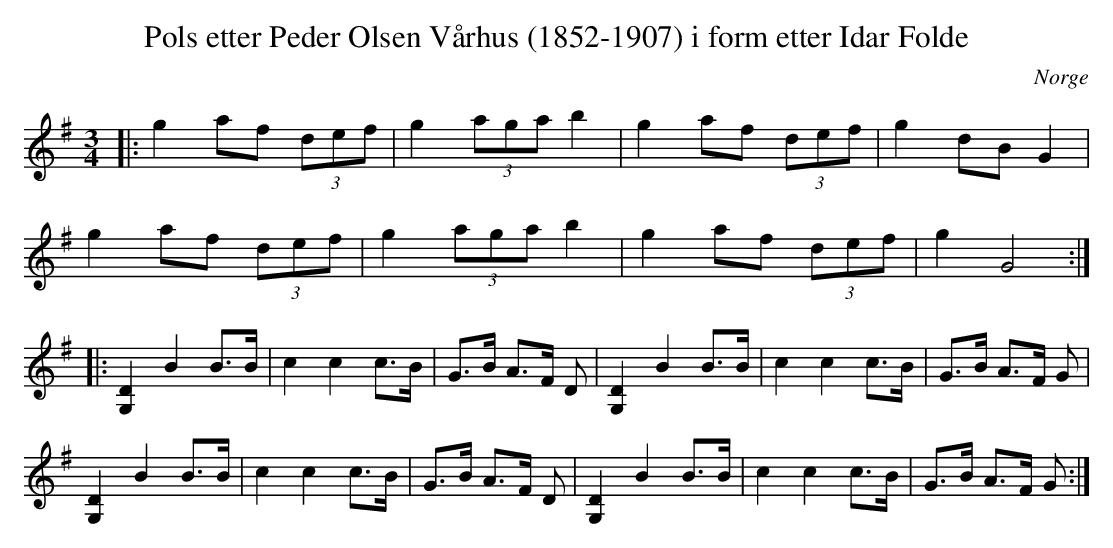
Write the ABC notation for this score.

X:1
T:Pols etter Peder Olsen Vårhus (1852-1907) i form etter Idar Folde
O:Norge
M:3/4
L:1/8
K:G
|: g2 af (3def | g2 (3aga b2 | g2 af (3def | g2 dB G2 |
   g2 af (3def | g2 (3aga b2 | g2 af (3def | g2 G4 :|
|: [G,D]2B2 B>B  | c2 c2 c>B | G>B A>F D | [G,D]2B2 B>B  | c2 c2 c>B | G>B A>F G  |
   [G,D]2B2 B>B  | c2 c2 c>B | G>B A>F D | [G,D]2B2 B>B  | c2 c2 c>B | G>B A>F G :|
